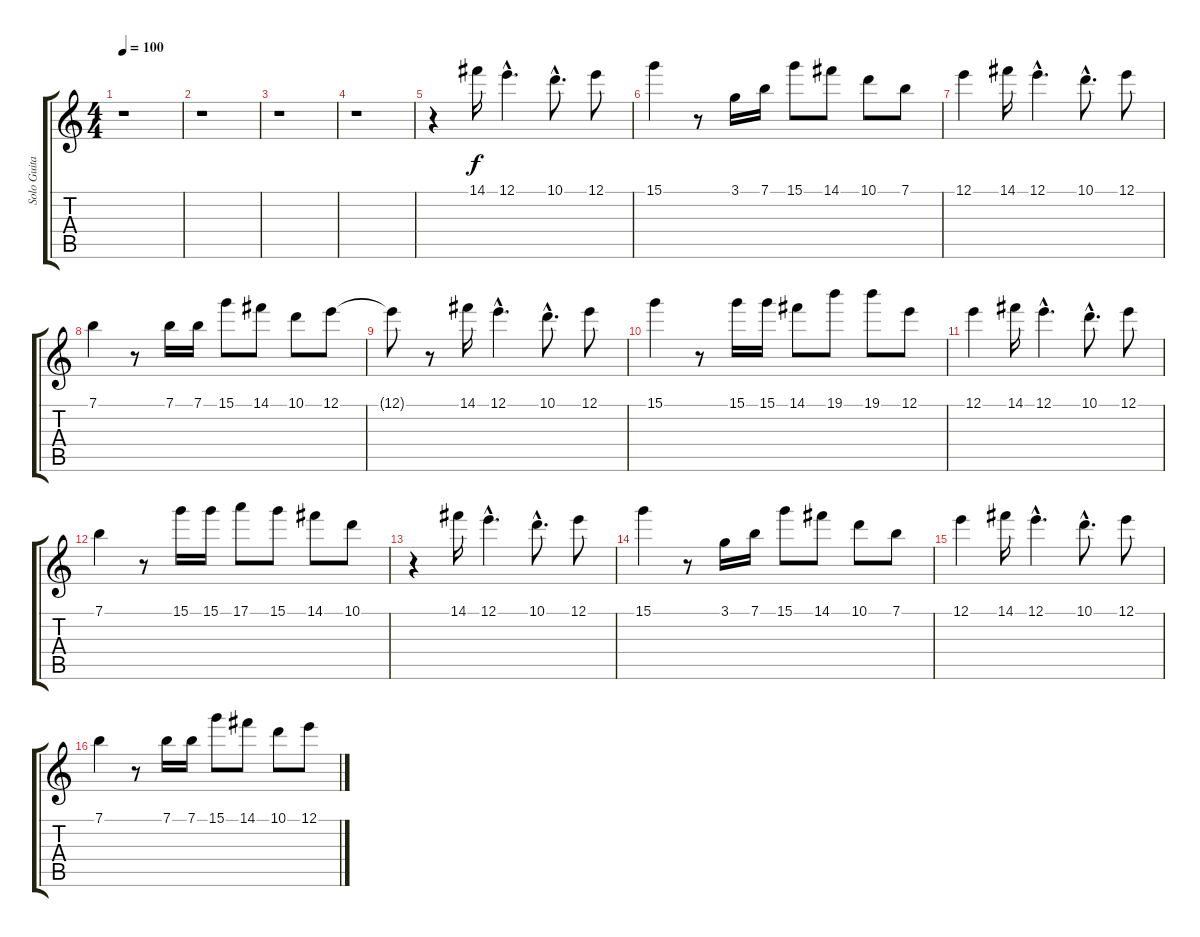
\track ("Solo Guitar" "Solo Guita") {instrument overdrivenguitar}
\staff {score tabs}
\tuning (E4 B3 G3 D3 A2 E2) {hide}
\ts (4 4)
\tempo 100
\clef g2
\ks c
r.1{dy f instrument overdrivenguitar} |
r.1 |
r.1 |
r.1 |
r.4 14.1.16 12.1{hac}.4{d} 10.1{hac}.8{d} 12.1.8 |
15.1.4 r.8 3.1.16 7.1.16 15.1.8 14.1.8 10.1.8 7.1.8 |
12.1.4 14.1.16 12.1{hac}.4{d} 10.1{hac}.8{d} 12.1.8 |
7.1.4 r.8 7.1.16 7.1.16 15.1.8 14.1.8 10.1.8 12.1.8 |
12.1{t}.8 r.8 14.1.16 12.1{hac}.4{d} 10.1{hac}.8{d} 12.1.8 |
15.1.4 r.8 15.1.16 15.1.16 14.1.8 19.1.8 19.1.8 12.1.8 |
12.1.4 14.1.16 12.1{hac}.4{d} 10.1{hac}.8{d} 12.1.8 |
7.1.4 r.8 15.1.16 15.1.16 17.1.8 15.1.8 14.1.8 10.1.8 |
r.4 14.1.16 12.1{hac}.4{d} 10.1{hac}.8{d} 12.1.8 |
15.1.4 r.8 3.1.16 7.1.16 15.1.8 14.1.8 10.1.8 7.1.8 |
12.1.4 14.1.16 12.1{hac}.4{d} 10.1{hac}.8{d} 12.1.8 |
7.1.4 r.8 7.1.16 7.1.16 15.1.8 14.1.8 10.1.8 12.1.8
